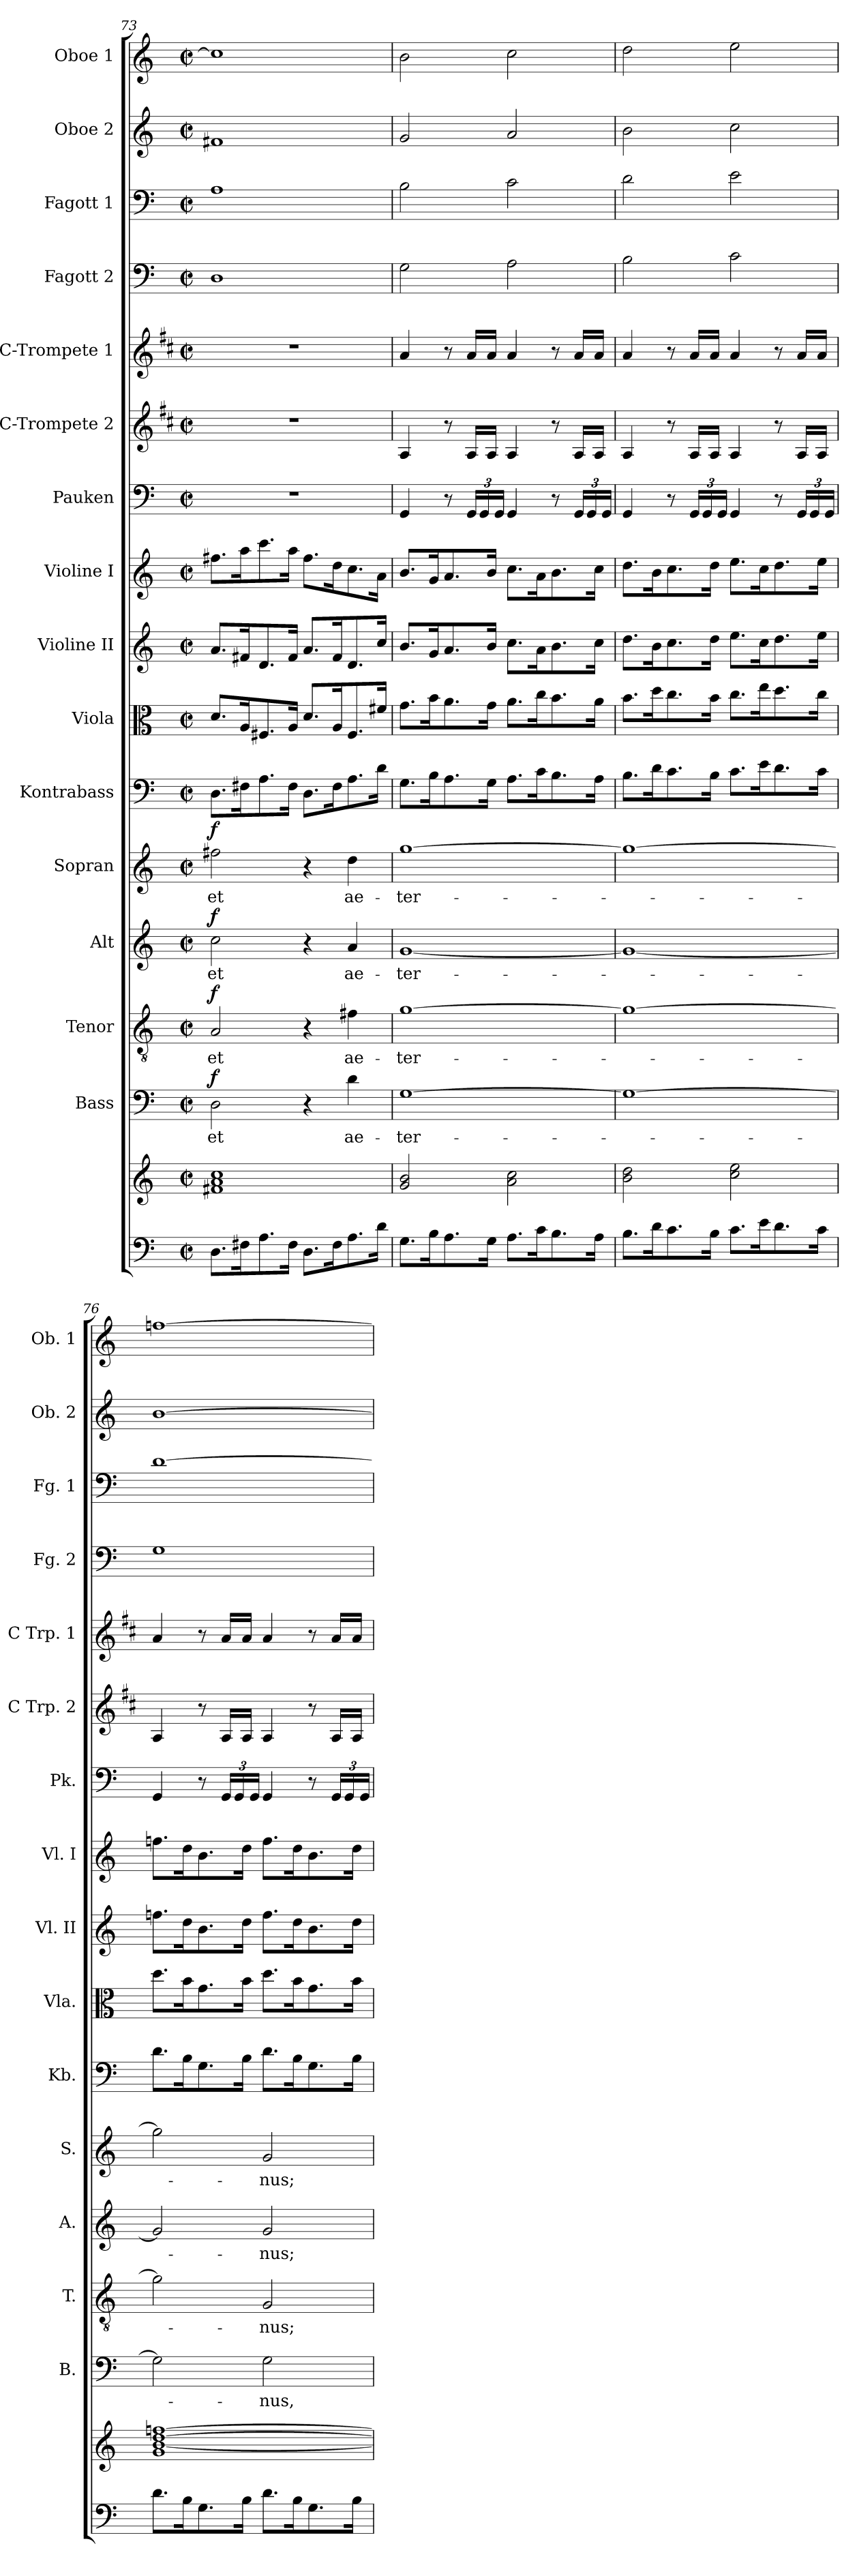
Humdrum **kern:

**kern	**kern	**kern	**text	**dynam	**kern	**text	**dynam	**kern	**text	**dynam	**kern	**text	**dynam	**kern	**kern	**kern	**kern	**kern	**kern	**kern	**kern	**kern	**kern	**kern
*part16	*part16	*part15	*part15	*part15	*part14	*part14	*part14	*part13	*part13	*part13	*part12	*part12	*part12	*part11	*part10	*part9	*part8	*part7	*part6	*part5	*part4	*part3	*part2	*part1
*staff17	*staff16	*staff15	*staff15	*staff15	*staff14	*staff14	*staff14	*staff13	*staff13	*staff13	*staff12	*staff12	*staff12	*staff11	*staff10	*staff9	*staff8	*staff7	*staff6	*staff5	*staff4	*staff3	*staff2	*staff1
*	*	*I"Bass	*	*	*I"Tenor	*	*	*I"Alt	*	*	*I"Sopran	*	*	*I"Kontrabass	*I"Viola	*I"Violine II	*I"Violine I	*I"Pauken	*I"C-Trompete 2	*I"C-Trompete 1	*I"Fagott 2	*I"Fagott 1	*I"Oboe 2	*I"Oboe 1
*	*	*I'B.	*	*	*I'T.	*	*	*I'A.	*	*	*I'S.	*	*	*I'Kb.	*I'Vla.	*I'Vl. II	*I'Vl. I	*I'Pk.	*I'C Trp. 2	*I'C Trp. 1	*I'Fg. 2	*I'Fg. 1	*I'Ob. 2	*I'Ob. 1
*clefF4	*clefG2	*clefF4	*	*	*clefGv2	*	*	*clefG2	*	*	*clefG2	*	*	*clefF4	*clefC3	*clefG2	*clefG2	*clefF4	*clefG2	*clefG2	*clefF4	*clefF4	*clefG2	*clefG2
*	*	*	*	*	*	*	*	*	*	*	*	*	*	*ITrd7c12	*	*	*	*	*ITrd1c2	*ITrd1c2	*	*	*	*
*k[]	*k[]	*k[]	*	*	*k[]	*	*	*k[]	*	*	*k[]	*	*	*k[]	*k[]	*k[]	*k[]	*k[]	*k[]	*k[]	*k[]	*k[]	*k[]	*k[]
*C:	*C:	*C:	*	*	*C:	*	*	*C:	*	*	*C:	*	*	*C:	*C:	*C:	*C:	*C:	*C:	*C:	*C:	*C:	*C:	*C:
*M2/2	*M2/2	*M2/2	*	*	*M2/2	*	*	*M2/2	*	*	*M2/2	*	*	*M2/2	*M2/2	*M2/2	*M2/2	*M2/2	*M2/2	*M2/2	*M2/2	*M2/2	*M2/2	*M2/2
*met(c|)	*met(c|)	*met(c|)	*	*	*met(c|)	*	*	*met(c|)	*	*	*met(c|)	*	*	*met(c|)	*met(c|)	*met(c|)	*met(c|)	*met(c|)	*met(c|)	*met(c|)	*met(c|)	*met(c|)	*met(c|)	*met(c|)
=73	=73	=73	=73	=73	=73	=73	=73	=73	=73	=73	=73	=73	=73	=73	=73	=73	=73	=73	=73	=73	=73	=73	=73	=73
!	!	!	!LO:LY:b	!LO:DY:a	!	!LO:LY:b	!LO:DY:a	!	!LO:LY:b	!LO:DY:a	!	!LO:LY:b	!LO:DY:a	!	!	!	!	!	!	!	!	!	!	!
8.D\L	1f#X 1a 1cc	2D\	et	f	2A/	et	f	2cc\	et	f	2ff#X\	et	f	8.DD\L	8.d/L	8.a/L	8.ff#X\L	1r	1r	1r	1D	1A	1f#X	1cc]
16F#X\k	.	.	.	.	.	.	.	.	.	.	.	.	.	16FF#X\k	16A/k	16f#X/k	16aa\k	.	.	.	.	.	.	.
8.A\	.	.	.	.	.	.	.	.	.	.	.	.	.	8.AA\	8.F#X/	8.d/	8.ccc\	.	.	.	.	.	.	.
16F#\Jk	.	.	.	.	.	.	.	.	.	.	.	.	.	16FF#\Jk	16A/Jk	16f#/Jk	16aa\Jk	.	.	.	.	.	.	.
8.D\L	.	4r	.	.	4r	.	.	4r	.	.	4r	.	.	8.DD\L	8.d/L	8.a/L	8.ff#\L	.	.	.	.	.	.	.
16F#\k	.	.	.	.	.	.	.	.	.	.	.	.	.	16FF#\k	16A/k	16f#/k	16dd\k	.	.	.	.	.	.	.
!	!	!	!LO:LY:b	!	!	!LO:LY:b	!	!	!LO:LY:b	!	!	!LO:LY:b	!	!	!	!	!	!	!	!	!	!	!	!
8.A\	.	4d\	ae-	.	4f#X\	ae-	.	4a/	ae-	.	4dd\	ae-	.	8.AA\	8.F#/	8.d/	8.cc\	.	.	.	.	.	.	.
16d\Jk	.	.	.	.	.	.	.	.	.	.	.	.	.	16D\Jk	16f#X/Jk	16cc/Jk	16a\Jk	.	.	.	.	.	.	.
=74	=74	=74	=74	=74	=74	=74	=74	=74	=74	=74	=74	=74	=74	=74	=74	=74	=74	=74	=74	=74	=74	=74	=74	=74
!	!	!	!LO:LY:b	!	!	!LO:LY:b	!	!	!LO:LY:b	!	!	!LO:LY:b	!	!	!	!	!	!	!	!	!	!	!	!
8.G\L	2g/ 2b/	[1G	-ter-	.	[1g	-ter-	.	[1g	-ter-	.	[1gg	-ter-	.	8.GG\L	8.g\L	8.b/L	8.b/L	4GG/	4G/	4g/	2G\	2B\	2g/	2b\
16B\k	.	.	.	.	.	.	.	.	.	.	.	.	.	16BB\k	16b\k	16g/k	16g/k	.	.	.	.	.	.	.
8.A\	.	.	.	.	.	.	.	.	.	.	.	.	.	8.AA\	8.a\	8.a/	8.a/	8r	8r	8r	.	.	.	.
*	*	*	*	*	*	*	*	*	*	*	*	*	*	*	*	*	*	*Xbrackettup	*	*	*	*	*	*
.	.	.	.	.	.	.	.	.	.	.	.	.	.	.	.	.	.	24GG/LL	16G/LL	16g/LL	.	.	.	.
.	.	.	.	.	.	.	.	.	.	.	.	.	.	.	.	.	.	24GG/	.	.	.	.	.	.
16G\Jk	.	.	.	.	.	.	.	.	.	.	.	.	.	16GG\Jk	16g\Jk	16b/Jk	16b/Jk	.	16G/JJ	16g/JJ	.	.	.	.
.	.	.	.	.	.	.	.	.	.	.	.	.	.	.	.	.	.	24GG/JJ	.	.	.	.	.	.
8.A\L	2a\ 2cc\	.	.	.	.	.	.	.	.	.	.	.	.	8.AA\L	8.a\L	8.cc\L	8.cc\L	4GG/	4G/	4g/	2A\	2c\	2a/	2cc\
16c\k	.	.	.	.	.	.	.	.	.	.	.	.	.	16C\k	16cc\k	16a\k	16a\k	.	.	.	.	.	.	.
8.B\	.	.	.	.	.	.	.	.	.	.	.	.	.	8.BB\	8.b\	8.b\	8.b\	8r	8r	8r	.	.	.	.
.	.	.	.	.	.	.	.	.	.	.	.	.	.	.	.	.	.	24GG/LL	16G/LL	16g/LL	.	.	.	.
.	.	.	.	.	.	.	.	.	.	.	.	.	.	.	.	.	.	24GG/	.	.	.	.	.	.
16A\Jk	.	.	.	.	.	.	.	.	.	.	.	.	.	16AA\Jk	16a\Jk	16cc\Jk	16cc\Jk	.	16G/JJ	16g/JJ	.	.	.	.
.	.	.	.	.	.	.	.	.	.	.	.	.	.	.	.	.	.	24GG/JJ	.	.	.	.	.	.
!!LO:PB:g=z
=75	=75	=75	=75	=75	=75	=75	=75	=75	=75	=75	=75	=75	=75	=75	=75	=75	=75	=75	=75	=75	=75	=75	=75	=75
8.B\L	2b\ 2dd\	1G_	.	.	1g_	.	.	1g_	.	.	1gg_	.	.	8.BB\L	8.b\L	8.dd\L	8.dd\L	4GG/	4G/	4g/	2B\	2d\	2b\	2dd\
16d\k	.	.	.	.	.	.	.	.	.	.	.	.	.	16D\k	16dd\k	16b\k	16b\k	.	.	.	.	.	.	.
8.c\	.	.	.	.	.	.	.	.	.	.	.	.	.	8.C\	8.cc\	8.cc\	8.cc\	8r	8r	8r	.	.	.	.
.	.	.	.	.	.	.	.	.	.	.	.	.	.	.	.	.	.	24GG/LL	16G/LL	16g/LL	.	.	.	.
.	.	.	.	.	.	.	.	.	.	.	.	.	.	.	.	.	.	24GG/	.	.	.	.	.	.
16B\Jk	.	.	.	.	.	.	.	.	.	.	.	.	.	16BB\Jk	16b\Jk	16dd\Jk	16dd\Jk	.	16G/JJ	16g/JJ	.	.	.	.
.	.	.	.	.	.	.	.	.	.	.	.	.	.	.	.	.	.	24GG/JJ	.	.	.	.	.	.
8.c\L	2cc\ 2ee\	.	.	.	.	.	.	.	.	.	.	.	.	8.C\L	8.cc\L	8.ee\L	8.ee\L	4GG/	4G/	4g/	2c\	2e\	2cc\	2ee\
16e\k	.	.	.	.	.	.	.	.	.	.	.	.	.	16E\k	16ee\k	16cc\k	16cc\k	.	.	.	.	.	.	.
8.d\	.	.	.	.	.	.	.	.	.	.	.	.	.	8.D\	8.dd\	8.dd\	8.dd\	8r	8r	8r	.	.	.	.
.	.	.	.	.	.	.	.	.	.	.	.	.	.	.	.	.	.	24GG/LL	16G/LL	16g/LL	.	.	.	.
.	.	.	.	.	.	.	.	.	.	.	.	.	.	.	.	.	.	24GG/	.	.	.	.	.	.
16c\Jk	.	.	.	.	.	.	.	.	.	.	.	.	.	16C\Jk	16cc\Jk	16ee\Jk	16ee\Jk	.	16G/JJ	16g/JJ	.	.	.	.
.	.	.	.	.	.	.	.	.	.	.	.	.	.	.	.	.	.	24GG/JJ	.	.	.	.	.	.
=76	=76	=76	=76	=76	=76	=76	=76	=76	=76	=76	=76	=76	=76	=76	=76	=76	=76	=76	=76	=76	=76	=76	=76	=76
8.d\L	1g [1b [1dd [1ffn	2G\]	.	.	2g\]	.	.	2g/]	.	.	2gg\]	.	.	8.D\L	8.dd\L	8.ffn\L	8.ffn\L	4GG/	4G/	4g/	1G	[1d	[1b	[1ffn
16B\k	.	.	.	.	.	.	.	.	.	.	.	.	.	16BB\k	16b\k	16dd\k	16dd\k	.	.	.	.	.	.	.
8.G\	.	.	.	.	.	.	.	.	.	.	.	.	.	8.GG\	8.g\	8.b\	8.b\	8r	8r	8r	.	.	.	.
.	.	.	.	.	.	.	.	.	.	.	.	.	.	.	.	.	.	24GG/LL	16G/LL	16g/LL	.	.	.	.
.	.	.	.	.	.	.	.	.	.	.	.	.	.	.	.	.	.	24GG/	.	.	.	.	.	.
16B\Jk	.	.	.	.	.	.	.	.	.	.	.	.	.	16BB\Jk	16b\Jk	16dd\Jk	16dd\Jk	.	16G/JJ	16g/JJ	.	.	.	.
.	.	.	.	.	.	.	.	.	.	.	.	.	.	.	.	.	.	24GG/JJ	.	.	.	.	.	.
!	!	!	!LO:LY:b	!	!	!LO:LY:b	!	!	!LO:LY:b	!	!	!LO:LY:b	!	!	!	!	!	!	!	!	!	!	!	!
8.d\L	.	2G\	-nus,	.	2G/	-nus;	.	2g/	-nus;	.	2g/	-nus;	.	8.D\L	8.dd\L	8.ff\L	8.ff\L	4GG/	4G/	4g/	.	.	.	.
16B\k	.	.	.	.	.	.	.	.	.	.	.	.	.	16BB\k	16b\k	16dd\k	16dd\k	.	.	.	.	.	.	.
8.G\	.	.	.	.	.	.	.	.	.	.	.	.	.	8.GG\	8.g\	8.b\	8.b\	8r	8r	8r	.	.	.	.
.	.	.	.	.	.	.	.	.	.	.	.	.	.	.	.	.	.	24GG/LL	16G/LL	16g/LL	.	.	.	.
.	.	.	.	.	.	.	.	.	.	.	.	.	.	.	.	.	.	24GG/	.	.	.	.	.	.
16B\Jk	.	.	.	.	.	.	.	.	.	.	.	.	.	16BB\Jk	16b\Jk	16dd\Jk	16dd\Jk	.	16G/JJ	16g/JJ	.	.	.	.
.	.	.	.	.	.	.	.	.	.	.	.	.	.	.	.	.	.	24GG/JJ	.	.	.	.	.	.
=	=	=	=	=	=	=	=	=	=	=	=	=	=	=	=	=	=	=	=	=	=	=	=	=
*-	*-	*-	*-	*-	*-	*-	*-	*-	*-	*-	*-	*-	*-	*-	*-	*-	*-	*-	*-	*-	*-	*-	*-	*-
